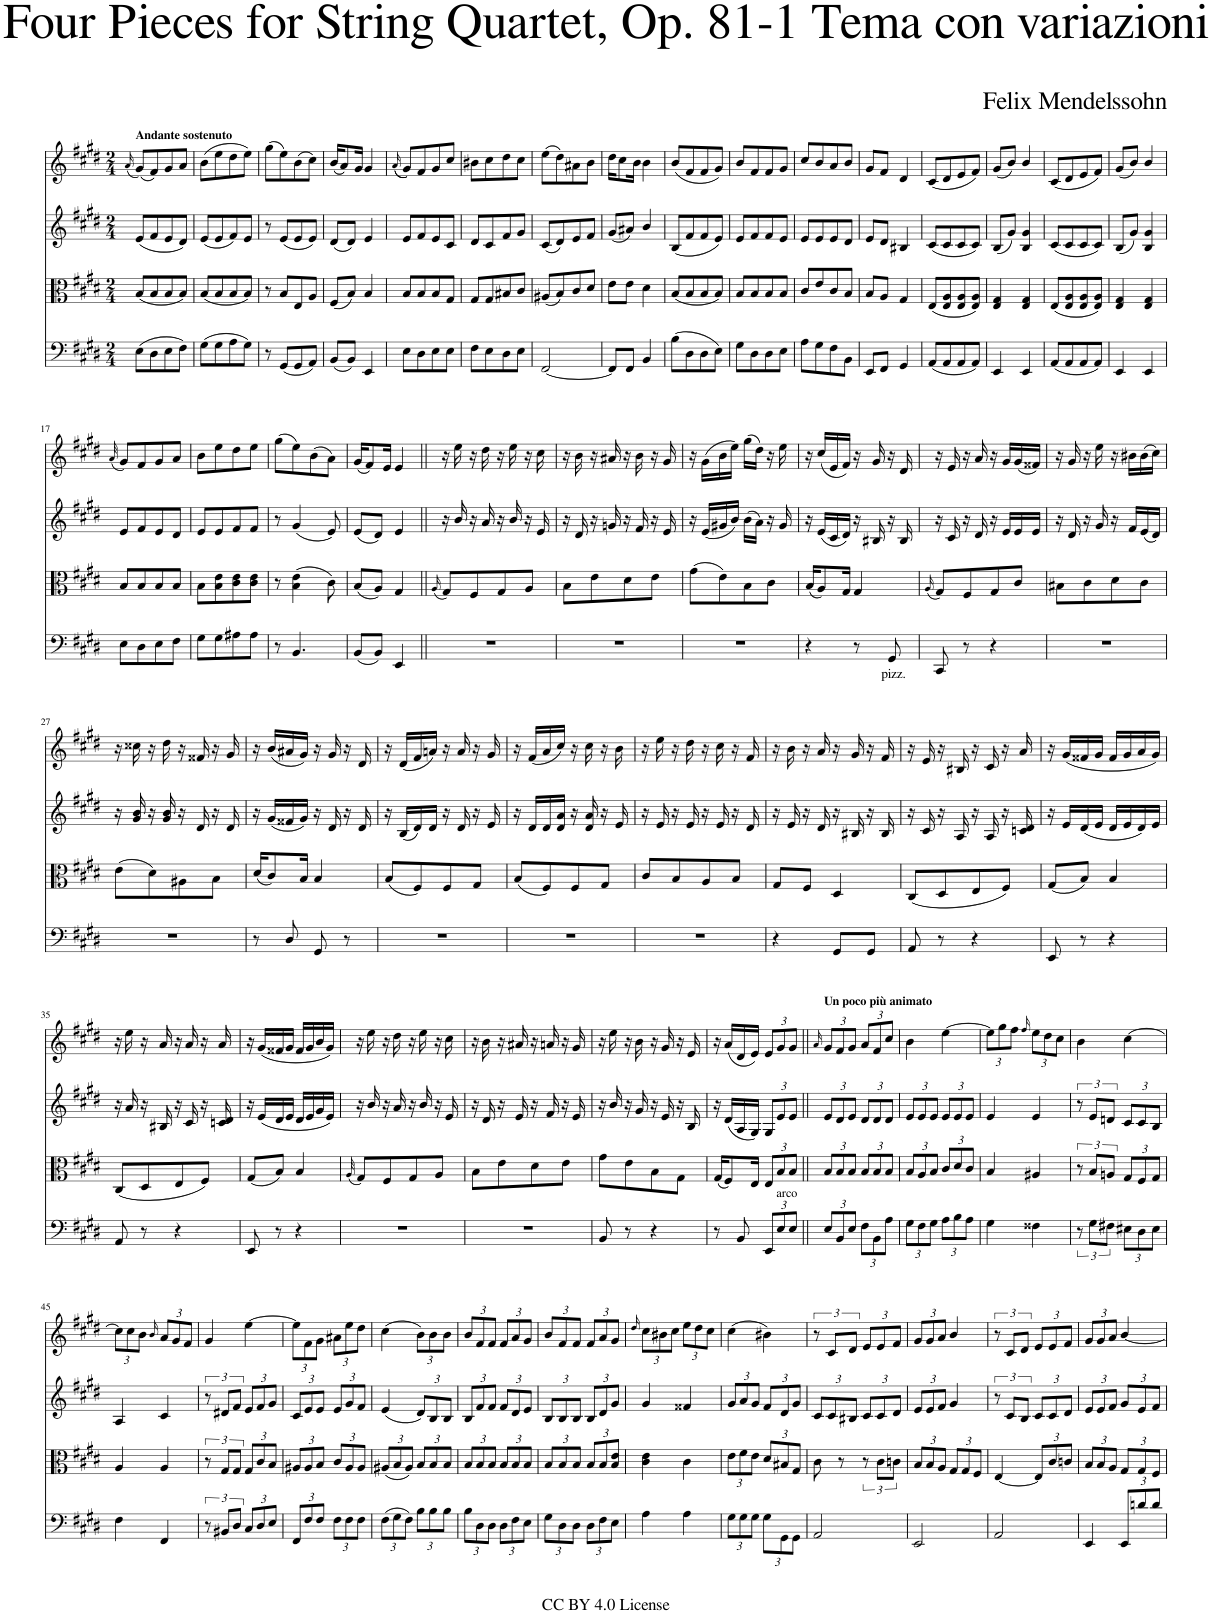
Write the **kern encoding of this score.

**kern	**text	**kern	**kern	**kern
*part4	*part4	*part3	*part2	*part1
*staff4	*staff4	*staff3	*staff2	*staff1
*I"Cello	*	*I"Viola	*I"Violin II	*I"Violin I
*	*	*I'Vla	*I'Vln	*I'Vln
*clefF4	*	*clefC3	*clefG2	*clefG2
*k[f#c#g#d#]	*	*k[f#c#g#d#]	*k[f#c#g#d#]	*k[f#c#g#d#]
*M2/4	*	*M2/4	*M2/4	*M2/4
=1	=1	=1	=1	=1
.	.	.	.	(16qa/
!	!	!	!	!LO:TX:a:B:t=Andante sostenuto
(8E\L	.	(8B/L	(8e/L	(8g#/L)
8D#\	.	8B/	8f#/	8f#/)
8E\	.	8B/	8e/	8g#/
8F#\J)	.	8B/J)	8d#/J)	8a/J
=2	=2	=2	=2	=2
(8G#\L	.	(8B/L	(8e/L	(8b\L
8G#\	.	8B/	8e/	8ee\
8A\	.	8B/	8f#/)	8dd#\
8G#\J)	.	8B/J)	8e/J	8ee\J)
=3	=3	=3	=3	=3
8r	.	8r	8r	(8gg#\L
(8GG#/L	.	8B/L	(8e/L	8ee\)
8GG#/	.	8E/	8e/	(8b\
8AA/J)	.	8A/J	8e/J)	8cc#\J)
=4	=4	=4	=4	=4
(8BB/L	.	(8F#/L	(8d#/L	(16b/KL
.	.	.	.	8a/)
8BB/J)	.	8B/J)	8d#/J)	.
.	.	.	.	16g#/Jk
4EE/	.	4B/	4e/	4g#/
=5	=5	=5	=5	=5
.	.	.	.	((16qa/
8E\L	.	8B/L	8e/L	8g#/L))
8D#\	.	8B/	8f#/	8f#/
8E\	.	8B/	8e/	8g#/
8E\J	.	8G#/J	8c#/J	8cc#/J
=6	=6	=6	=6	=6
8F#\L	.	8G#/L	8d#/L	8b#X\L
8E\	.	8G#/	8c#/	8cc#\
8D#\	.	8B#X/	8f#/	8dd#\
8E\J	.	8c#/J	8g#/J	8cc#\J
=7	=7	=7	=7	=7
[2FF#/	.	(8A#X/L	(8c#/L	(8ee\L
.	.	8B/)	8d#/)	8dd#\)
.	.	8c#/	8e/	8a#X\
.	.	8d#/J	8f#/J	8b\J
=8	=8	=8	=8	=8
8FF#/L]	.	8e\L	(8g#/L	16dd#\KL
.	.	.	.	8cc#\
8FF#/J	.	8e\J	8a#X/J)	.
.	.	.	.	16b\Jk
4BB/	.	4d#\	4b/	4b\
=9	=9	=9	=9	=9
(8B\L	.	(8B/L	(8B/L	(8b/L
8D#\	.	8B/	8f#/	8f#/
8D#\	.	8B/	8f#/	8f#/
8E\J)	.	8B/J)	8e/J)	8g#/J)
=10	=10	=10	=10	=10
8G#\L	.	8B/L	8e/L	8b/L
8D#\	.	8B/	8f#/	8f#/
8D#\	.	8B/	8f#/	8f#/
8E\J	.	8B/J	8e/J	8g#/J
=11	=11	=11	=11	=11
8A\L	.	8c#/L	8e/L	8cc#/L
8G#\	.	8e/	8e/	8b/
8F#\	.	8c#/	8e/	8a/
8BB\J	.	8B/J	8d#/J	8b/J
=12	=12	=12	=12	=12
8EE/L	.	8B/L	8e/L	8g#/L
8FF#/J	.	8A/J	8d#/J	8f#/J
4GG#/	.	4G#/	4B#X/	4d#/
=13	=13	=13	=13	=13
(8AA/L	.	(8E/L	(8c#/L	(8c#/L
8AA/	.	8E/ 8A/	8c#/	8d#/
8AA/	.	8E/ 8A/	8c#/	8e/
8AA/J)	.	8E/ 8A/J)	8c#/J)	8f#/J)
=14	=14	=14	=14	=14
4EE/	.	4E/ 4G#/	(8B/L	(8g#/L
.	.	.	8g#/J)	8b/J)
4EE/	.	4E/ 4G#/	4B/ 4g#/	4b/
=15	=15	=15	=15	=15
(8AA/L	.	(8E/L	(8c#/L	(8c#/L
8AA/	.	8E/ 8A/	8c#/	8d#/
8AA/	.	8E/ 8A/	8c#/	8e/
8AA/J)	.	8E/ 8A/J)	8c#/J)	8f#/J)
=16	=16	=16	=16	=16
4EE/	.	4E/ 4G#/	(8B/L	(8g#/L
.	.	.	8g#/J)	8b/J)
4EE/	.	4E/ 4G#/	4B/ 4g#/	4b/
!!LO:LB:g=z
=17	=17	=17	=17	=17
.	.	.	.	(32qa/
8E\L	.	8B/L	8e/L	8g#/L)
8D#\	.	8B/	8f#/	8f#/
8E\	.	8B/	8e/	8g#/
8F#\J	.	8B/J	8d#/J	8a/J
=18	=18	=18	=18	=18
8G#\L	.	8B\L	8e/L	8b\L
8G#\	.	8B\ 8e\	8e/	8ee\
8A#X\	.	8c#\ 8e\	8f#/	8dd#\
8A#\J	.	8c#\ 8e\J	8f#/J	8ee\J
=19	=19	=19	=19	=19
8r	.	8r	8r	(8gg#\L
4.BB/	.	(4B\ 4e\	(4g#/	8ee\)
.	.	.	.	(8b\
.	.	8c#\)	8e/)	8a\J)
=20	=20	=20	=20	=20
(8BB/L	.	(8B/L	(8e/L	(16g#/KL
.	.	.	.	8f#/)
8BB/J)	.	8A/J)	8d#/J)	.
.	.	.	.	16e/Jk
4EE/	.	4G#/	4e/	4e/
=21||	=21||	=21||	=21||	=21||
.	.	(16qA/	.	.
2r	.	8G#/L)	16r	16r
.	.	.	16b/	16ee\
.	.	8F#/	16r	16r
.	.	.	16a/	16dd#\
.	.	8G#/	16r	16r
.	.	.	16b/	16ee\
.	.	8A/J	16r	16r
.	.	.	16e/	16cc#\
=22	=22	=22	=22	=22
2r	.	8B\L	16r	16r
.	.	.	16d#/	16b\
.	.	8e\	16r	16r
.	.	.	16gn/	16a#X/
.	.	8d#\	16r	16r
.	.	.	16f#/	16b\
.	.	8e\J	16r	16r
.	.	.	16e/	16g#/
=23	=23	=23	=23	=23
2r	.	(8g#\L	16r	16r
.	.	.	(16e/LL	(16g#\LL
.	.	8e\)	16g#X/	16b\
.	.	.	16b/JJ)	16ee\JJ)
.	.	8B\	(16b\LL	(16gg#\LL
.	.	.	16a\JJ)	16dd#\JJ)
.	.	8c#\J	16r	16r
.	.	.	16g#/	16ee\
=24	=24	=24	=24	=24
4r	.	(16B/KL	16r	16r
.	.	8A/)	(16e/LL	(16cc#/LL
.	.	.	16c#/	16e/
.	.	16G#/Jk	16d#/JJ)	16f#/JJ)
8r	.	4G#/	16r	16r
.	.	.	16B#X/	16g#/
!	!LO:LY:b	!	!	!
8GG#/	pizz.	.	16r	16r
.	.	.	16B#/	16d#/
=25	=25	=25	=25	=25
.	.	(16qA/	.	.
8CC#/	.	8G#/L)	16r	16r
.	.	.	16c#/	16e/
8r	.	8F#/	16r	16r
.	.	.	16d#/	16a/
4r	.	8G#/	16r	16r
.	.	.	16e/LL	16g#/LL
.	.	8c#/J	16e/	(16g#/
.	.	.	16e/JJ	16f##X/JJ)
=26	=26	=26	=26	=26
2r	.	8B#X\L	16r	16r
.	.	.	16d#/	16g#/
.	.	8c#\	16r	16r
.	.	.	16g#/	16ee\
.	.	8d#\	16r	16r
.	.	.	16f#/LL	16b#X\LL
.	.	8c#\J	(16e/	(16b#\
.	.	.	16d#/JJ)	16cc#\JJ)
!!LO:LB:g=z
=27	=27	=27	=27	=27
2r	.	(8e\L	16r	16r
.	.	.	16g#/ 16b/	16cc##X\
.	.	8d#\)	16r	16r
.	.	.	16g#/ 16b/	16dd#\
.	.	8A#X\	16r	16r
.	.	.	16d#/	16f##X/
.	.	8B\J	16r	16r
.	.	.	16d#/	16g#/
=28	=28	=28	=28	=28
8r	.	(16d#/KL	16r	16r
.	.	8c#/)	(16g#/LL	(16b/LL
8D#/	.	.	16f##X/	16a#X/
.	.	16B/Jk	16g#/JJ)	16g#/JJ)
8GG#/	.	4B/	16r	16r
.	.	.	16d#/	16g#/
8r	.	.	16r	16r
.	.	.	16d#/	16d#/
=29	=29	=29	=29	=29
2r	.	(8B/L	16r	16r
.	.	.	(16B/LL	(16d#/LL
.	.	8F#/)	16d#/)	16f#/
.	.	.	16d#/JJ	16an/JJ)
.	.	8F#/	16r	16r
.	.	.	16d#/	16a/
.	.	8G#/J	16r	16r
.	.	.	16e/	16g#/
=30	=30	=30	=30	=30
2r	.	(8B/L	16r	16r
.	.	.	16d#/LL	(16f#/LL
.	.	8F#/)	16d#/	16a/
.	.	.	16d#/ 16a/JJ	16cc#/JJ)
.	.	8F#/	16r	16r
.	.	.	16d#/ 16a/	16cc#\
.	.	8G#/J	16r	16r
.	.	.	16e/	16b\
=31	=31	=31	=31	=31
2r	.	8c#/L	16r	16r
.	.	.	16e/	16ee\
.	.	8B/	16r	16r
.	.	.	16e/	16dd#\
.	.	8A/	16r	16r
.	.	.	16e/	16cc#\
.	.	8B/J	16r	16r
.	.	.	16d#/	16f#/
=32	=32	=32	=32	=32
4r	.	8G#/L	16r	16r
.	.	.	16e/	16b\
.	.	8F#/J	16r	16r
.	.	.	16d#/	16a/
8GG#/L	.	4D#/	16r	16r
.	.	.	16B#X/	16g#/
8GG#/J	.	.	16r	16r
.	.	.	16B#/	16f#/
=33	=33	=33	=33	=33
8AA/	.	(8C#/L	16r	16r
.	.	.	16c#/	16e/
8r	.	8D#/	16r	16r
.	.	.	16A/	16B#X/
4r	.	8E/	16r	16r
.	.	.	16A/	16c#/
.	.	8F#/J)	16r	16r
.	.	.	16cn/ 16d#/	16a/
=34	=34	=34	=34	=34
8EE/	.	(8G#/L	16r	16r
.	.	.	16e/LL	(16g#/LL
8r	.	8B/J)	(16d#/	16f##X/
.	.	.	16e/JJ	16g#/JJ
4r	.	4B/	16d#/LL	16f##/LL
.	.	.	16e/	16g#/
.	.	.	16d#/)	16a/
.	.	.	16e/JJ	16g#/JJ)
!!LO:LB:g=z
=35	=35	=35	=35	=35
8AA/	.	(8C#/L	16r	16r
.	.	.	16a/	16ee\
8r	.	8D#/	16r	16r
.	.	.	16B#X/	16a/
4r	.	8E/	16r	16r
.	.	.	16c#/	16a/
.	.	8F#/J)	16r	16r
.	.	.	16cn/ 16d#/	16a/
=36	=36	=36	=36	=36
8EE/	.	(8G#/L	16r	16r
.	.	.	(16e/LL	(16g#/LL
8r	.	8B/J)	16d#/	16f##X/
.	.	.	16e/JJ	16g#/JJ
4r	.	4B/	16d#/LL	16f##/LL
.	.	.	16e/	16g#/
.	.	.	16g#/	16b/
.	.	.	16e/JJ)	16g#/JJ)
=37	=37	=37	=37	=37
.	.	(32qA/	.	.
2r	.	8G#/L)	16r	16r
.	.	.	16b/	16ee\
.	.	8F#/	16r	16r
.	.	.	16a/	16dd#\
.	.	8G#/	16r	16r
.	.	.	16b/	16ee\
.	.	8A/J	16r	16r
.	.	.	16e/	16cc#\
=38	=38	=38	=38	=38
2r	.	8B\L	16r	16r
.	.	.	16d#/	16b\
.	.	8e\	16r	16r
.	.	.	16e/	16a#X/
.	.	8d#\	16r	16r
.	.	.	16f#/	16an/
.	.	8e\J	16r	16r
.	.	.	16e/	16g#/
=39	=39	=39	=39	=39
8BB/	.	8g#\L	16r	16r
.	.	.	16b/	16ee\
8r	.	8e\	16r	16r
.	.	.	16g#/	16b\
4r	.	8B\	16r	16r
.	.	.	16e/	16g#/
.	.	8G#\J	16r	16r
.	.	.	16B/	16e/
=40	=40	=40	=40	=40
8r	.	(16G#/KL	16r	16r
.	.	8F#/)	(16d#/LL	(16a/LL
8BB/	.	.	16A/	16d#/
.	.	16E/Jk	16G#/JJ)	16e/JJ)
*Xbrackettup	*	*Xbrackettup	*Xbrackettup	*Xbrackettup
12EE/L	.	12E/L	12G#/L	12e/L
!LO:TX:a:t=arco	!	!	!	!
12E/	.	12B/	12e/	12g#/
12E/J	.	12B/J	12e/J	12g#/J
=41||	=41||	=41||	=41||	=41||
.	.	.	.	16qa/
!	!	!	!	!LO:TX:a:B:t=Un poco più animato
12E/L	.	12B/L	12e/L	12g#/L
12BB/	.	12B/	12d#/	12f#/
12E/J	.	12B/J	12e/J	12g#/J
12F#\L	.	12B/L	12d#/L	12a/L
12BB\	.	12B/	12d#/	12f#/
12A\J	.	12B/J	12d#/J	12cc#/J
=42	=42	=42	=42	=42
12G#\L	.	12B/L	12e/L	4b\
12F#\	.	12A/	12e/	.
12G#\J	.	12B/J	12e/J	.
12A\L	.	12c#/L	12e/L	[4ee\
12B\	.	12d#/	12e/	.
12A\J	.	12c#/J	12e/J	.
=43	=43	=43	=43	=43
4G#\	.	4B/	4e/	12ee\L]
.	.	.	.	12gg#\
.	.	.	.	12ff#\J
.	.	.	.	16qff#/
4F##X\	.	4A#X/	4e/	12ee\L
.	.	.	.	12dd#\
.	.	.	.	12cc#\J
=44	=44	=44	=44	=44
*brackettup	*	*brackettup	*brackettup	*
12r	.	12r	12r	4b\
12G#\L	.	12B/L	12e/L	.
12F#X\J	.	12An/J	12dn/J	.
*Xbrackettup	*	*Xbrackettup	*Xbrackettup	*
12E#X\L	.	12G#/L	12c#/L	[4cc#\
12D#\	.	12F#/	12c#/	.
12E#\J	.	12G#/J	12B/J	.
!!LO:LB:g=z
=45	=45	=45	=45	=45
4F#\	.	4A/	4A/	12cc#\L]
.	.	.	.	12cc#\
.	.	.	.	12b\J
.	.	.	.	16qb/
4FF#/	.	4A/	4c#/	12a/L
.	.	.	.	12g#/
.	.	.	.	12f#/J
=46	=46	=46	=46	=46
*brackettup	*	*brackettup	*brackettup	*
12r	.	12r	12r	4g#/
12BB#X/L	.	12G#/L	12d#X/L	.
12D#/J	.	12G#/J	12f#/J	.
*Xbrackettup	*	*Xbrackettup	*Xbrackettup	*
12C#/L	.	12G#/L	12e/L	[4ee\
12D#/	.	12c#/	12f#/	.
12E/J	.	12B/J	12g#/J	.
=47	=47	=47	=47	=47
12FF#/L	.	12A#X/L	12c#/L	12ee\L]
12F#/	.	12A#/	12e/	12f#\
12F#/J	.	12B/J	12e/J	12g#\J
12F#\L	.	12c#/L	12e/L	12a#X\L
12F#\	.	12A#/	12g#/	12ee\
12F#\J	.	12A#/J	12f#/J	12dd#\J
=48	=48	=48	=48	=48
(12F#\L	.	(12A#X/L	(4e/	(4cc#\
12G#\	.	12B/	.	.
12F#\J)	.	12A#/J)	.	.
12B\L	.	12B/L	12d#/L)	12b\L)
12B\	.	12B/	12B/	12b\
12B\J	.	12B/J	12B/J	12b\J
=49	=49	=49	=49	=49
12B\L	.	12B/L	12B/L	12b/L
12D#\	.	12B/	12f#/	12f#/
12D#\J	.	12B/J	12f#/J	12f#/J
12D#\L	.	12B/L	12f#/L	12f#/L
12F#\	.	12B/	12d#/	12a/
12E\J	.	12B/J	12e/J	12g#/J
=50	=50	=50	=50	=50
12G#\L	.	12B/L	12B/L	12b/L
12D#\	.	12B/	12B/	12f#/
12D#\J	.	12B/J	12B/J	12f#/J
12D#\L	.	12B/L	12B/L	12f#/L
12F#\	.	12B/	12d#/	12a/
12E\J	.	12B/ 12e/J	12g#/J	12g#/J
=51	=51	=51	=51	=51
.	.	.	.	16qdd#/
4A\	.	4c#\ 4e\	4g#/	12cc#\L
.	.	.	.	12b#X\
.	.	.	.	12cc#\J
4A\	.	4c#\	4f##X/	12ee\L
.	.	.	.	12dd#\
.	.	.	.	12cc#\J
=52	=52	=52	=52	=52
12G#\L	.	12e\L	12g#/L	(4cc#\
12G#\	.	12f#\	12a/	.
12G#\J	.	12e\J	12g#/J	.
12G#\L	.	12d#/L	12f#/L	4b#X\)
12GG#\	.	12B#X/	12d#/	.
12GG#\J	.	12G#/J	12g#/J	.
=53	=53	=53	=53	=53
*	*	*	*	*brackettup
2AA/	.	8c#\	12c#/L	12r
.	.	.	12c#/	12c#/L
.	.	8r	.	.
.	.	.	12B#X/J	12d#/J
*	*	*brackettup	*	*Xbrackettup
.	.	12r	12c#/L	12e/L
.	.	12c#\L	12c#/	12e/
.	.	12cn\J	12d#/J	12f#/J
=54	=54	=54	=54	=54
*	*	*Xbrackettup	*	*
2EE/	.	12B/L	12e/L	12g#/L
.	.	12B/	12e/	12g#/
.	.	12A/J	12f#/J	12a/J
.	.	12G#/L	4g#/	4b/
.	.	12G#/	.	.
.	.	12F#/J	.	.
=55	=55	=55	=55	=55
*	*	*	*brackettup	*brackettup
2AA/	.	[4E/	12r	12r
.	.	.	12c#/L	12c#/L
.	.	.	12B/J	12d#/J
*	*	*	*Xbrackettup	*Xbrackettup
.	.	12E/L]	12c#/L	12e/L
.	.	12c#/	12c#/	12e/
.	.	12cn/J	12d#/J	12f#/J
=56	=56	=56	=56	=56
4EE/	.	12B/L	12e/L	12g#/L
.	.	12B/	12e/	12g#/
.	.	12A/J	12f#/J	12a/J
12EE/L	.	12G#/L	12g#/L	[4b/
12dn/	.	12G#/	12e/	.
12d/J	.	12F#/J	12f#/J	.
=	=	=	=	=
*-	*-	*-	*-	*-
